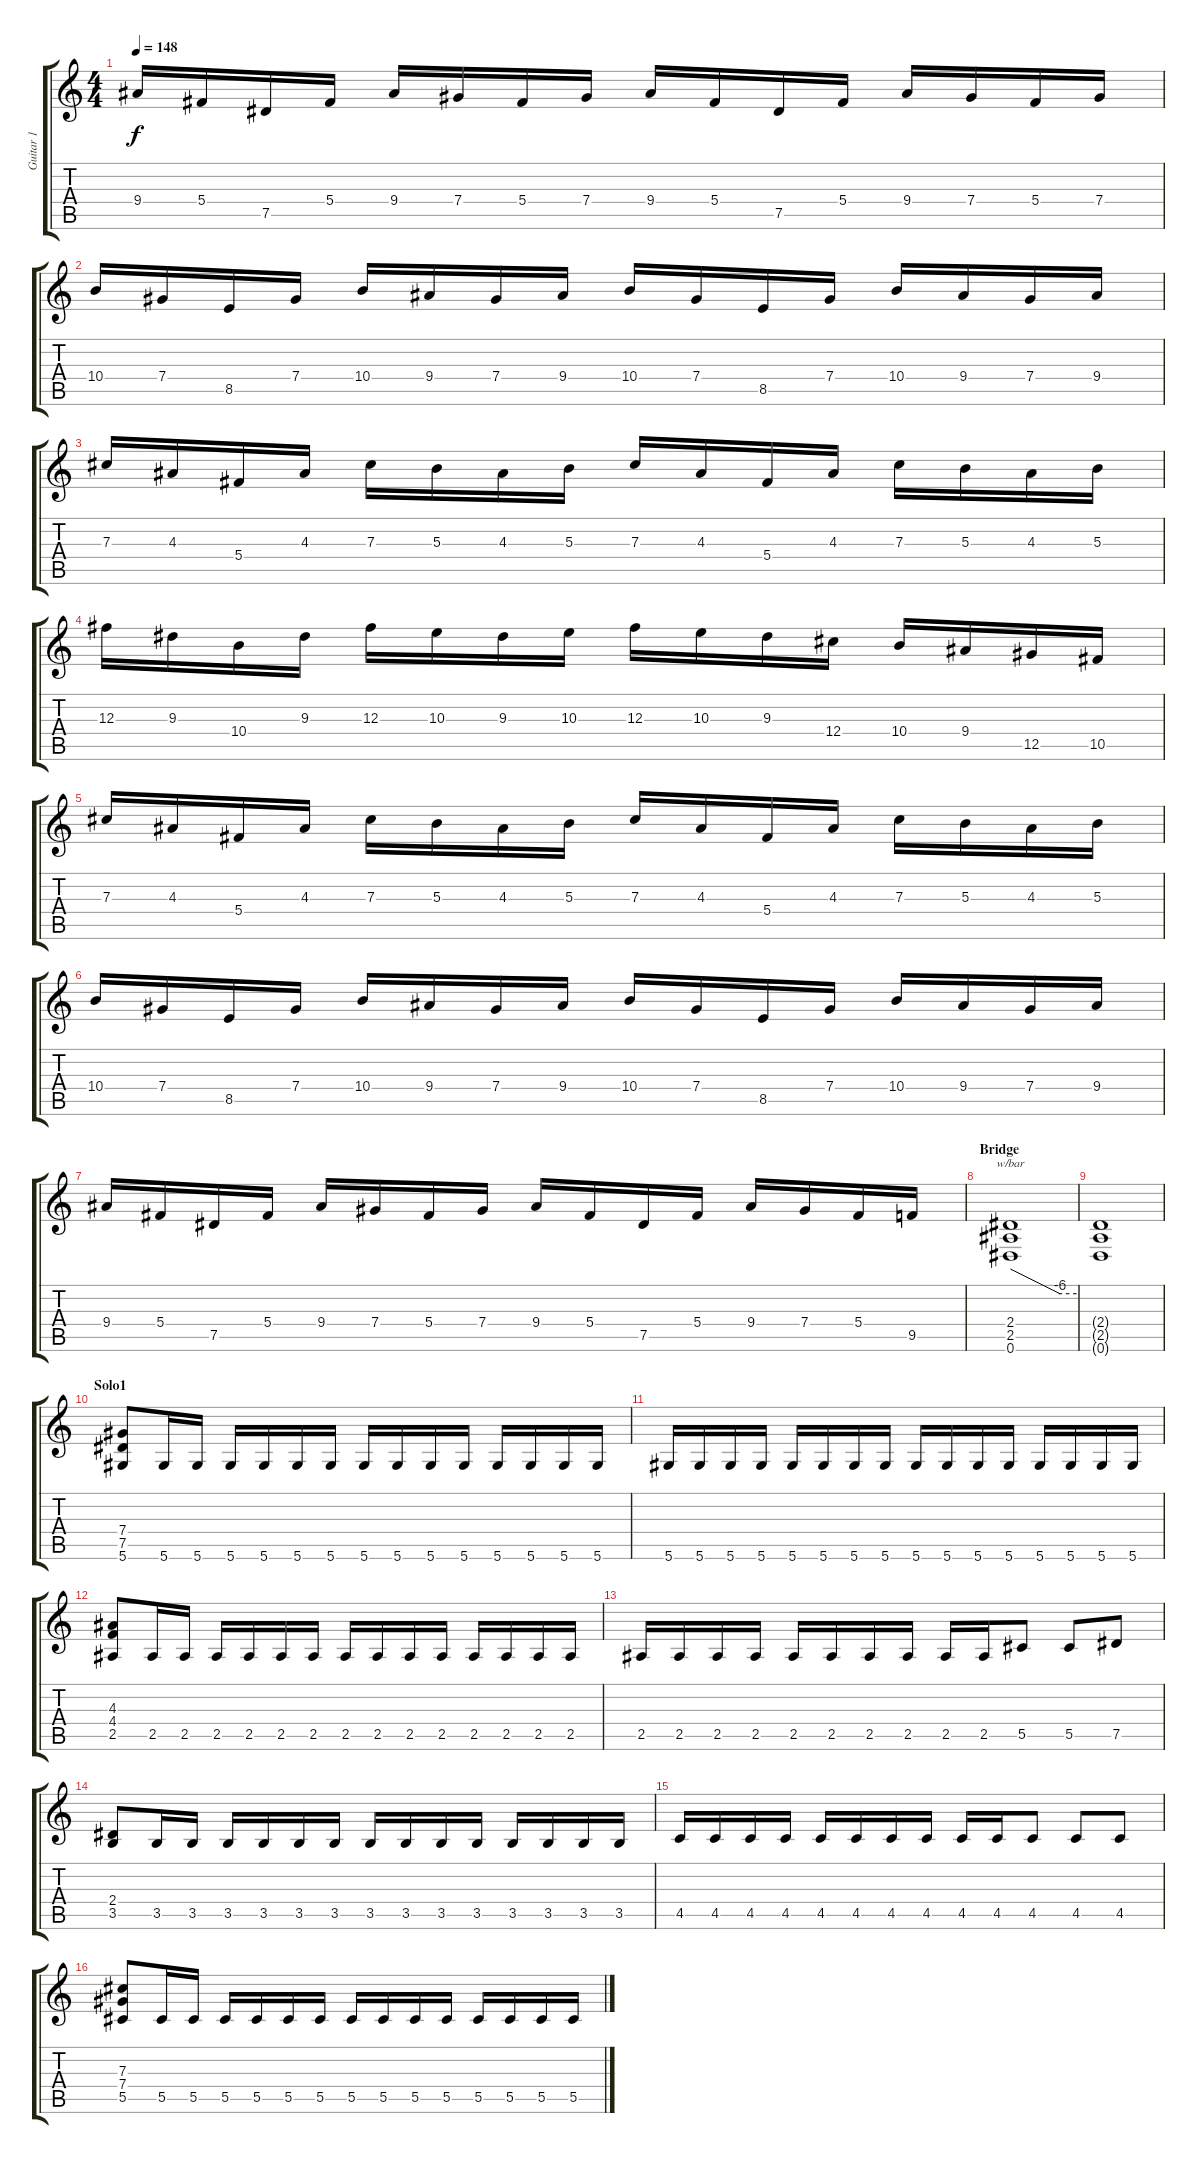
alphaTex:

\track ("Guitar 1" "Guitar 1") {instrument distortionguitar}
\staff {score tabs}
\tuning (Eb4 Bb3 Gb3 Db3 Ab2 Eb2) {hide}
\ts (4 4)
\tempo 148
\clef g2
\ks c
9.4.16{dy f} 5.4.16 7.5.16 5.4.16 9.4.16 7.4.16 5.4.16 7.4.16 9.4.16 5.4.16 7.5.16 5.4.16 9.4.16 7.4.16 5.4.16 7.4.16 |
10.4.16 7.4.16 8.5.16 7.4.16 10.4.16 9.4.16 7.4.16 9.4.16 10.4.16 7.4.16 8.5.16 7.4.16 10.4.16 9.4.16 7.4.16 9.4.16 |
7.3.16 4.3.16 5.4.16 4.3.16 7.3.16 5.3.16 4.3.16 5.3.16 7.3.16 4.3.16 5.4.16 4.3.16 7.3.16 5.3.16 4.3.16 5.3.16 |
12.3.16 9.3.16 10.4.16 9.3.16 12.3.16 10.3.16 9.3.16 10.3.16 12.3.16 10.3.16 9.3.16 12.4.16 10.4.16 9.4.16 12.5.16 10.5.16 |
7.3.16 4.3.16 5.4.16 4.3.16 7.3.16 5.3.16 4.3.16 5.3.16 7.3.16 4.3.16 5.4.16 4.3.16 7.3.16 5.3.16 4.3.16 5.3.16 |
10.4.16 7.4.16 8.5.16 7.4.16 10.4.16 9.4.16 7.4.16 9.4.16 10.4.16 7.4.16 8.5.16 7.4.16 10.4.16 9.4.16 7.4.16 9.4.16 |
9.4.16 5.4.16 7.5.16 5.4.16 9.4.16 7.4.16 5.4.16 7.4.16 9.4.16 5.4.16 7.5.16 5.4.16 9.4.16 7.4.16 5.4.16 9.5.16 |
\section ("" "Bridge")
(2.4 2.5 0.6).1{tbe (custom default 0 0 45 -24 60 -24)} |
(2.4{t} 2.5{t} 0.6{t}).1 |
\section ("" "Solo1")
(7.4 7.5 5.6).8 5.6.16 5.6.16 5.6.16 5.6.16 5.6.16 5.6.16 5.6.16 5.6.16 5.6.16 5.6.16 5.6.16 5.6.16 5.6.16 5.6.16 |
5.6.16 5.6.16 5.6.16 5.6.16 5.6.16 5.6.16 5.6.16 5.6.16 5.6.16 5.6.16 5.6.16 5.6.16 5.6.16 5.6.16 5.6.16 5.6.16 |
(4.3 4.4 2.5).8 2.5.16 2.5.16 2.5.16 2.5.16 2.5.16 2.5.16 2.5.16 2.5.16 2.5.16 2.5.16 2.5.16 2.5.16 2.5.16 2.5.16 |
2.5.16 2.5.16 2.5.16 2.5.16 2.5.16 2.5.16 2.5.16 2.5.16 2.5.16 2.5.16 5.5.8 5.5.8 7.5.8 |
(2.4 3.5).8 3.5.16 3.5.16 3.5.16 3.5.16 3.5.16 3.5.16 3.5.16 3.5.16 3.5.16 3.5.16 3.5.16 3.5.16 3.5.16 3.5.16 |
4.5.16 4.5.16 4.5.16 4.5.16 4.5.16 4.5.16 4.5.16 4.5.16 4.5.16 4.5.16 4.5.8 4.5.8 4.5.8 |
(7.3 7.4 5.5).8 5.5.16 5.5.16 5.5.16 5.5.16 5.5.16 5.5.16 5.5.16 5.5.16 5.5.16 5.5.16 5.5.16 5.5.16 5.5.16 5.5.16
